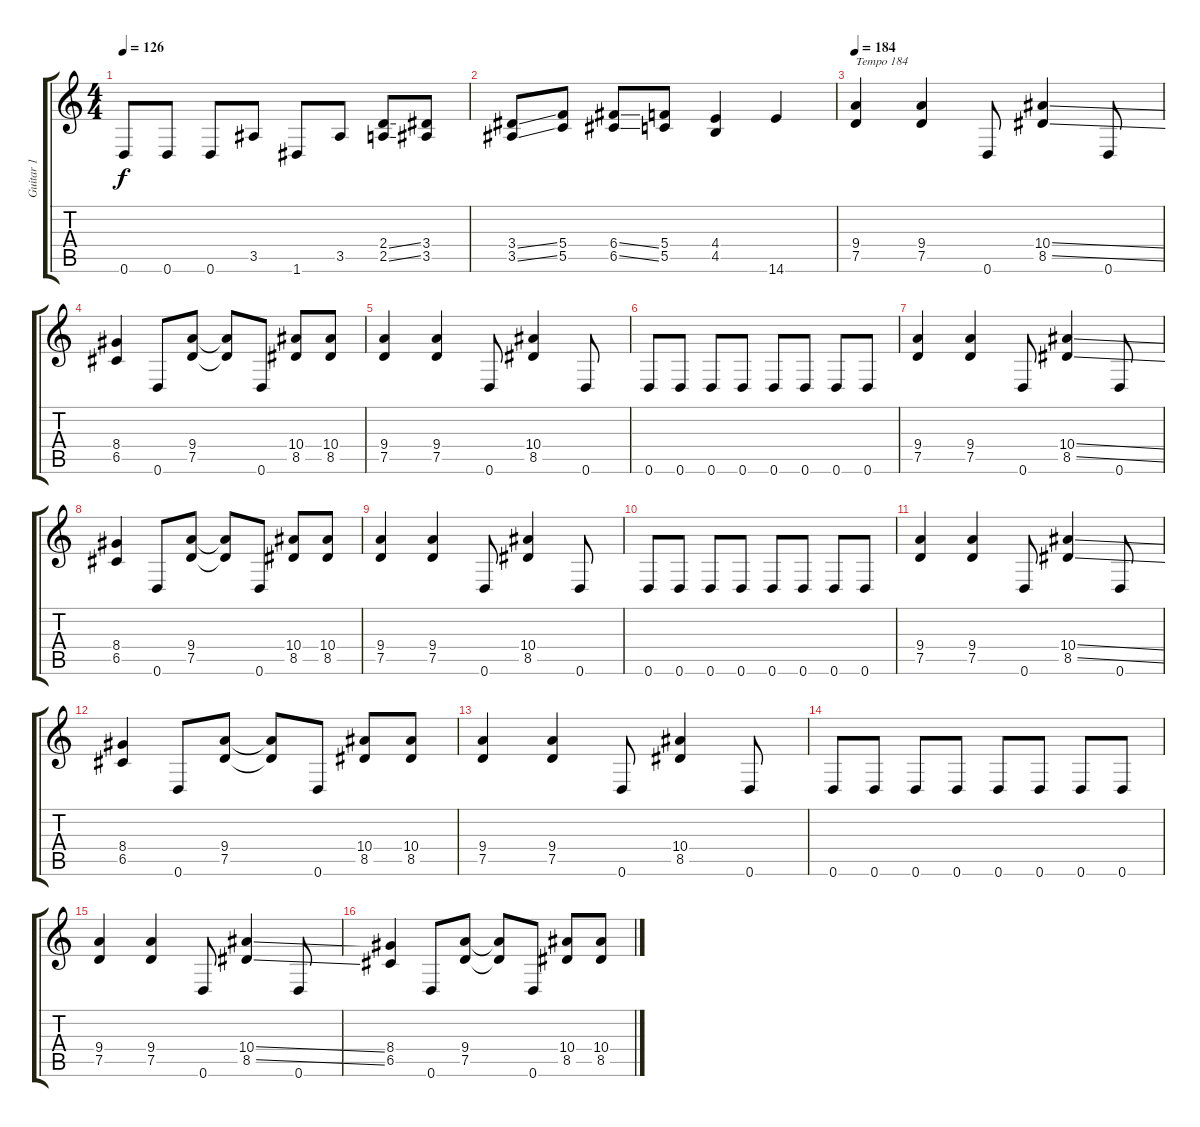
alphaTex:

\track ("Guitar 1" "Guitar 1") {instrument distortionguitar}
\staff {score tabs}
\tuning (D4 A3 F3 C3 G2 D2) {hide}
\ts (4 4)
\tempo 126
\clef g2
\ks c
0.6.8{dy f} 0.6.8 0.6.8 3.5.8 1.6.8 3.5.8 (2.4{ss} 2.5{ss}).8 (3.4 3.5).8 |
(3.4{ss} 3.5{ss}).8 (5.4 5.5).8 (6.4{ss} 6.5{ss}).8 (5.4 5.5).8 (4.4 4.5).4 14.6.4 |
\tempo 184
(9.4 7.5).4{txt "Tempo 184"} (9.4 7.5).4 0.6.8 (10.4{ss} 8.5{ss}).4 0.6.8 |
(8.4 6.5).4 0.6.8 (9.4 7.5).8 (9.4{t} 7.5{t}).8 0.6.8 (10.4 8.5).8 (10.4 8.5).8 |
(9.4 7.5).4 (9.4 7.5).4 0.6.8 (10.4 8.5).4 0.6.8 |
0.6.8 0.6.8 0.6.8 0.6.8 0.6.8 0.6.8 0.6.8 0.6.8 |
(9.4 7.5).4 (9.4 7.5).4 0.6.8 (10.4{ss} 8.5{ss}).4 0.6.8 |
(8.4 6.5).4 0.6.8 (9.4 7.5).8 (9.4{t} 7.5{t}).8 0.6.8 (10.4 8.5).8 (10.4 8.5).8 |
(9.4 7.5).4 (9.4 7.5).4 0.6.8 (10.4 8.5).4 0.6.8 |
0.6.8 0.6.8 0.6.8 0.6.8 0.6.8 0.6.8 0.6.8 0.6.8 |
(9.4 7.5).4 (9.4 7.5).4 0.6.8 (10.4{ss} 8.5{ss}).4 0.6.8 |
(8.4 6.5).4 0.6.8 (9.4 7.5).8 (9.4{t} 7.5{t}).8 0.6.8 (10.4 8.5).8 (10.4 8.5).8 |
(9.4 7.5).4 (9.4 7.5).4 0.6.8 (10.4 8.5).4 0.6.8 |
0.6.8 0.6.8 0.6.8 0.6.8 0.6.8 0.6.8 0.6.8 0.6.8 |
(9.4 7.5).4 (9.4 7.5).4 0.6.8 (10.4{ss} 8.5{ss}).4 0.6.8 |
(8.4 6.5).4 0.6.8 (9.4 7.5).8 (9.4{t} 7.5{t}).8 0.6.8 (10.4 8.5).8 (10.4 8.5).8
